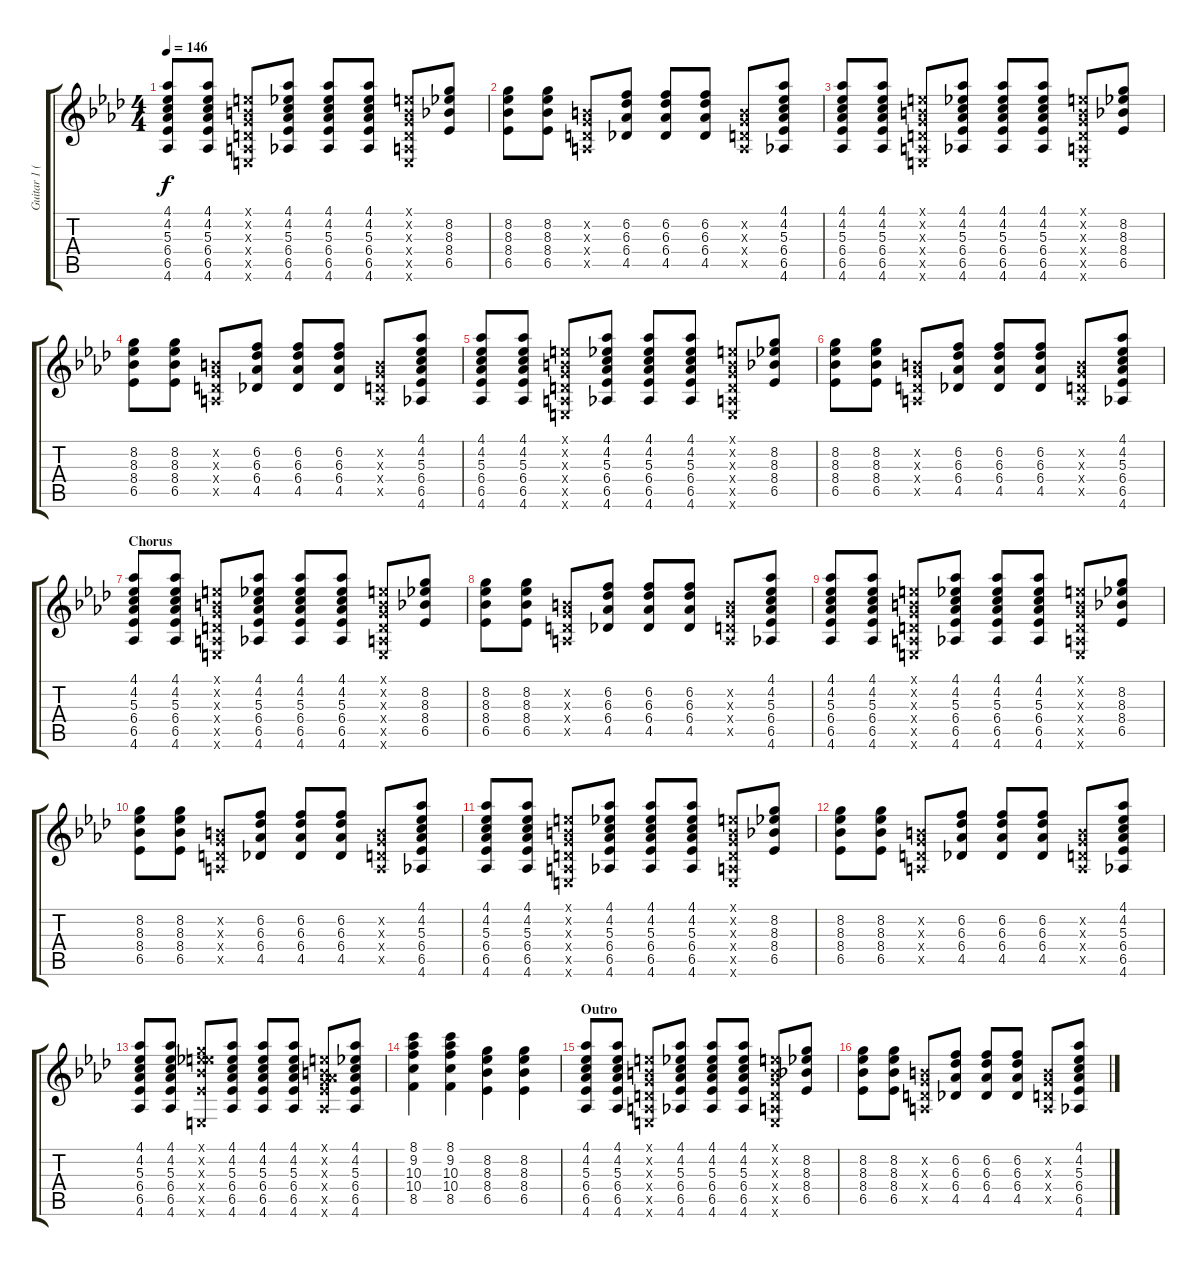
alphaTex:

\track ("Guitar 1 (Acoustic)" "Guitar 1 (") {instrument acousticguitarnylon}
\staff {score tabs}
\tuning (E4 B3 G3 D3 A2 E2) {hide}
\ts (4 4)
\tempo 146
\clef g2
\ks ab
(4.1 4.2 5.3 6.4 6.5 4.6).8{dy f} (4.1 4.2 5.3 6.4 6.5 4.6).8 (0.1{x} 0.2{x} 0.3{x} 0.4{x} 0.5{x} 0.6{x}).8 (4.1 4.2 5.3 6.4 6.5 4.6).8 (4.1 4.2 5.3 6.4 6.5 4.6).8 (4.1 4.2 5.3 6.4 6.5 4.6).8 (0.1{x} 0.2{x} 0.3{x} 0.4{x} 0.5{x} 0.6{x}).8 (8.2 8.3 8.4 6.5).8 |
(8.2 8.3 8.4 6.5).8 (8.2 8.3 8.4 6.5).8 (0.2{x} 0.3{x} 0.4{x} 0.5{x}).8 (6.2 6.3 6.4 4.5).8 (6.2 6.3 6.4 4.5).8 (6.2 6.3 6.4 4.5).8 (0.2{x} 0.3{x} 0.4{x} 0.5{x}).8 (4.1 4.2 5.3 6.4 6.5 4.6).8 |
(4.1 4.2 5.3 6.4 6.5 4.6).8 (4.1 4.2 5.3 6.4 6.5 4.6).8 (0.1{x} 0.2{x} 0.3{x} 0.4{x} 0.5{x} 0.6{x}).8 (4.1 4.2 5.3 6.4 6.5 4.6).8 (4.1 4.2 5.3 6.4 6.5 4.6).8 (4.1 4.2 5.3 6.4 6.5 4.6).8 (0.1{x} 0.2{x} 0.3{x} 0.4{x} 0.5{x} 0.6{x}).8 (8.2 8.3 8.4 6.5).8 |
(8.2 8.3 8.4 6.5).8 (8.2 8.3 8.4 6.5).8 (0.2{x} 0.3{x} 0.4{x} 0.5{x}).8 (6.2 6.3 6.4 4.5).8 (6.2 6.3 6.4 4.5).8 (6.2 6.3 6.4 4.5).8 (0.2{x} 0.3{x} 0.4{x} 0.5{x}).8 (4.1 4.2 5.3 6.4 6.5 4.6).8 |
(4.1 4.2 5.3 6.4 6.5 4.6).8 (4.1 4.2 5.3 6.4 6.5 4.6).8 (0.1{x} 0.2{x} 0.3{x} 0.4{x} 0.5{x} 0.6{x}).8 (4.1 4.2 5.3 6.4 6.5 4.6).8 (4.1 4.2 5.3 6.4 6.5 4.6).8 (4.1 4.2 5.3 6.4 6.5 4.6).8 (0.1{x} 0.2{x} 0.3{x} 0.4{x} 0.5{x} 0.6{x}).8 (8.2 8.3 8.4 6.5).8 |
(8.2 8.3 8.4 6.5).8 (8.2 8.3 8.4 6.5).8 (0.2{x} 0.3{x} 0.4{x} 0.5{x}).8 (6.2 6.3 6.4 4.5).8 (6.2 6.3 6.4 4.5).8 (6.2 6.3 6.4 4.5).8 (0.2{x} 0.3{x} 0.4{x} 0.5{x}).8 (4.1 4.2 5.3 6.4 6.5 4.6).8 |
\section ("" "Chorus")
(4.1 4.2 5.3 6.4 6.5 4.6).8 (4.1 4.2 5.3 6.4 6.5 4.6).8 (0.1{x} 0.2{x} 0.3{x} 0.4{x} 0.5{x} 0.6{x}).8 (4.1 4.2 5.3 6.4 6.5 4.6).8 (4.1 4.2 5.3 6.4 6.5 4.6).8 (4.1 4.2 5.3 6.4 6.5 4.6).8 (0.1{x} 0.2{x} 0.3{x} 0.4{x} 0.5{x} 0.6{x}).8 (8.2 8.3 8.4 6.5).8 |
(8.2 8.3 8.4 6.5).8 (8.2 8.3 8.4 6.5).8 (0.2{x} 0.3{x} 0.4{x} 0.5{x}).8 (6.2 6.3 6.4 4.5).8 (6.2 6.3 6.4 4.5).8 (6.2 6.3 6.4 4.5).8 (0.2{x} 0.3{x} 0.4{x} 0.5{x}).8 (4.1 4.2 5.3 6.4 6.5 4.6).8 |
(4.1 4.2 5.3 6.4 6.5 4.6).8 (4.1 4.2 5.3 6.4 6.5 4.6).8 (0.1{x} 0.2{x} 0.3{x} 0.4{x} 0.5{x} 0.6{x}).8 (4.1 4.2 5.3 6.4 6.5 4.6).8 (4.1 4.2 5.3 6.4 6.5 4.6).8 (4.1 4.2 5.3 6.4 6.5 4.6).8 (0.1{x} 0.2{x} 0.3{x} 0.4{x} 0.5{x} 0.6{x}).8 (8.2 8.3 8.4 6.5).8 |
(8.2 8.3 8.4 6.5).8 (8.2 8.3 8.4 6.5).8 (0.2{x} 0.3{x} 0.4{x} 0.5{x}).8 (6.2 6.3 6.4 4.5).8 (6.2 6.3 6.4 4.5).8 (6.2 6.3 6.4 4.5).8 (0.2{x} 0.3{x} 0.4{x} 0.5{x}).8 (4.1 4.2 5.3 6.4 6.5 4.6).8 |
(4.1 4.2 5.3 6.4 6.5 4.6).8 (4.1 4.2 5.3 6.4 6.5 4.6).8 (0.1{x} 0.2{x} 0.3{x} 0.4{x} 0.5{x} 0.6{x}).8 (4.1 4.2 5.3 6.4 6.5 4.6).8 (4.1 4.2 5.3 6.4 6.5 4.6).8 (4.1 4.2 5.3 6.4 6.5 4.6).8 (0.1{x} 0.2{x} 0.3{x} 0.4{x} 0.5{x} 0.6{x}).8 (8.2 8.3 8.4 6.5).8 |
(8.2 8.3 8.4 6.5).8 (8.2 8.3 8.4 6.5).8 (0.2{x} 0.3{x} 0.4{x} 0.5{x}).8 (6.2 6.3 6.4 4.5).8 (6.2 6.3 6.4 4.5).8 (6.2 6.3 6.4 4.5).8 (0.2{x} 0.3{x} 0.4{x} 0.5{x}).8 (4.1 4.2 5.3 6.4 6.5 4.6).8 |
(4.1 4.2 5.3 6.4 6.5 4.6).8 (4.1 4.2 5.3 6.4 6.5 4.6).8 (0.1{x} 8.2{x} 8.3{x} 8.4{x} 6.5{x} 0.6{x}).8 (4.1 4.2 5.3 6.4 6.5 4.6).8 (4.1 4.2 5.3 6.4 6.5 4.6).8 (4.1 4.2 5.3 6.4 6.5 4.6).8 (0.1{x} 0.2{x} 0.3{x} 6.4{x} 6.5{x} 4.6{x}).8 (4.1 4.2 5.3 6.4 6.5 4.6).8 |
(8.1 9.2 10.3 10.4 8.5).4 (8.1 9.2 10.3 10.4 8.5).4 (8.2 8.3 8.4 6.5).4 (8.2 8.3 8.4 6.5).4 |
\section ("" "Outro")
(4.1 4.2 5.3 6.4 6.5 4.6).8 (4.1 4.2 5.3 6.4 6.5 4.6).8 (0.1{x} 0.2{x} 0.3{x} 0.4{x} 0.5{x} 0.6{x}).8 (4.1 4.2 5.3 6.4 6.5 4.6).8 (4.1 4.2 5.3 6.4 6.5 4.6).8 (4.1 4.2 5.3 6.4 6.5 4.6).8 (0.1{x} 0.2{x} 0.3{x} 0.4{x} 0.5{x} 0.6{x}).8 (8.2 8.3 8.4 6.5).8 |
(8.2 8.3 8.4 6.5).8 (8.2 8.3 8.4 6.5).8 (0.2{x} 0.3{x} 0.4{x} 0.5{x}).8 (6.2 6.3 6.4 4.5).8 (6.2 6.3 6.4 4.5).8 (6.2 6.3 6.4 4.5).8 (0.2{x} 0.3{x} 0.4{x} 0.5{x}).8 (4.1 4.2 5.3 6.4 6.5 4.6).8
